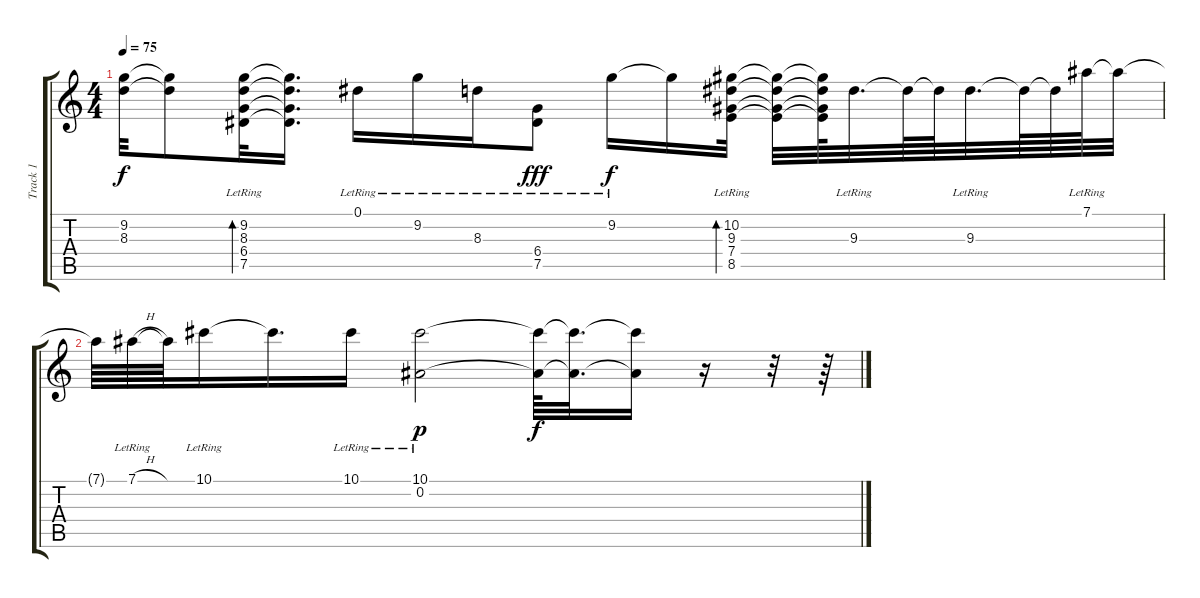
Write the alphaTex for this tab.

\track ("Track 1" "Track 1") {instrument acousticguitarsteel}
\staff {score tabs}
\tuning (Eb4 Bb3 Gb3 Db3 Ab2 Eb2) {hide}
\ts (4 4)
\tempo 75
\clef g2
\ks c
(9.2{t} 8.3{t}).32{dy f} (9.2{t} 8.3{t}).8 (9.2{lr} 8.3{lr} 6.4{lr} 7.5{lr}).32{bd 60} (9.2{t} 8.3{t} 6.4{t} 7.5{t}).16{d} 0.1{lr}.16 9.2{lr}.16 8.3{lr}.16 (6.4{lr} 7.5).8{dy fff} 9.2{lr}.16{dy f} 9.2{t}.16 (10.2{lr} 9.3{lr} 7.4{lr} 8.5{lr}).32{bd 60} (10.2{t} 9.3{t} 7.4{t} 8.5{t}).32 (10.2{t} 9.3{t} 7.4{t} 8.5{t}).64 9.3{lr}.32{d} 9.3{t}.64 9.3{t}.64 9.3{lr}.32{d} 9.3{t}.64 9.3{t}.64 7.1{lr}.64 7.1{t}.32 |
7.1{t}.64 7.1{h lr}.64 7.1{t}.64 10.1{lr}.16 10.1{t}.16{d} 10.1{lr}.16 (10.1{lr} 0.2{lr}).2{dy p} (10.1{t} 0.2{t}).64{dy f} (10.1{t} 0.2{t}).32{d} (10.1{t} 0.2{t}).16 r.16 r.32 r.64
